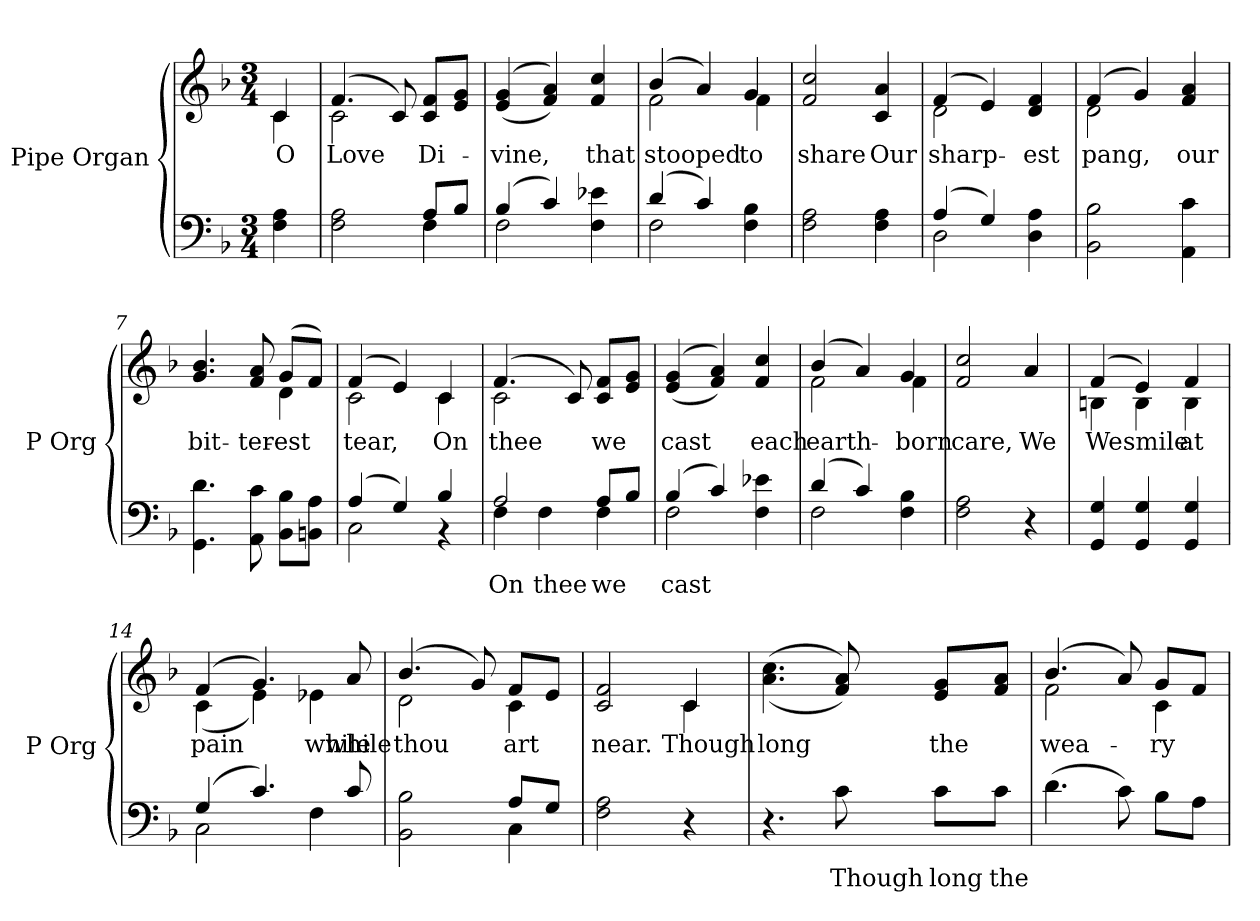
**kern	**text	**kern	**text
*part2	*part2	*part1	*part1
*staff2	*staff2	*staff1	*staff1
*I"Pipe Organ	*	*I"Pipe Organ	*
*I'P Org	*	*I'P Org	*
*clefF4	*	*clefG2	*
*k[b-]	*	*k[b-]	*
*M3/4	*	*M3/4	*
*MM96	*	*MM96	*
=	=	=	=
!	!	!	!LO:LY:b
*	*	*^	*
4F\ 4A\	.	4c/	4c\	O
=1	=1	=1	=1	=1
*^	*	*	*	*
!	!	!	!	!	!LO:LY:b
2F\ 2A\	2ryy	.	(>4.f/	2c\	Love
.	.	.	8c/)	.	.
!	!	!	!	!	!LO:LY:b
8A/L	4F\	.	8c/ 8f/L	4ryy	Di-
8B-/J	.	.	8e/ 8g/J	.	.
*	*	*	*v	*v	*
=2	=2	=2	=2	=2
!	!	!	!	!LO:LY:b
(>4B-/	2F\	.	(<(>4e/ 4g/	-vine,
4c/)	.	.	4f/ 4a/))	.
!	!	!	!	!LO:LY:b
4F\ 4e-X\	4ryy	.	4f/ 4cc/	that
=3	=3	=3	=3	=3
!	!	!	!	!LO:LY:b
*	*	*	*^	*
(>4d/	2F\	.	(>4b-/	2f\	stooped
4c/)	.	.	4a/)	.	.
!	!	!	!	!	!LO:LY:b
4F\ 4B-\	4ryy	.	4g/	4f\	to
=4	=4	=4	=4	=4	=4
!	!	!	!	!	!LO:LY:b
*v	*v	*	*	*	*
*	*	*v	*v	*
2F\ 2A\	.	2f/ 2cc/	share
!	!	!	!LO:LY:b
4F\ 4A\	.	4c/ 4a/	Our
=5	=5	=5	=5
*^	*	*	*
!	!	!	!	!LO:LY:b
*	*	*	*^	*
(>4A/	2D\	.	(>4f/	2d\	sharp-
4G/)	.	.	4e/)	.	.
!	!	!	!	!	!LO:LY:b
4D\ 4A\	4ryy	.	4d/ 4f/	4ryy	-est
!!LO:LB:g=z	!!
=6	=6	=6	=6	=6	=6
!	!	!	!	!	!LO:LY:b
*v	*v	*	*	*	*
2BB-\ 2B-\	.	(>4f/	2d\	pang,
.	.	4g/)	.	.
!	!	!	!	!LO:LY:b
4AA\ 4c\	.	4f/ 4a/	4ryy	our
=7	=7	=7	=7	=7
!	!	!	!	!LO:LY:b
4.GG\ 4.d\	.	4.g/ 4.b-/	2ryy	bit-
!	!	!	!	!LO:LY:b
8AA\ 8c\	.	8f/ 8a/	.	-ter-
!	!	!	!	!LO:LY:b
8BB-\ 8B-\L	.	(>8g/L	4d\	-est
8BBn\ 8A\J	.	8f/J)	.	.
=8	=8	=8	=8	=8
*^	*	*	*	*
!	!	!	!	!	!LO:LY:b
(>4A/	2C\	.	(>4f/	2c\	tear,
4G/)	.	.	4e/)	.	.
!	!	!	!	!	!LO:LY:b
4B-/	4r	.	4c/	4c\	On
=9	=9	=9	=9	=9	=9
!	!	!LO:LY:a	!	!	!LO:LY:b
2A/	4F\	On	(>4.f/	2c\	thee
!	!	!LO:LY:a	!	!	!
.	4F\	thee	.	.	.
.	.	.	8c/)	.	.
!	!	!LO:LY:a	!	!	!LO:LY:b
8A/L	4F\	we	8c/ 8f/L	4ryy	we
8B-/J	.	.	8e/ 8g/J	.	.
*	*	*	*v	*v	*
!!LO:LB:g=z
=10	=10	=10	=10	=10
!	!	!LO:LY:a	!	!LO:LY:b
(>4B-/	2F\	cast	(<(>4e/ 4g/	cast
4c/)	.	.	4f/ 4a/))	.
!	!	!	!	!LO:LY:b
4F\ 4e-X\	4ryy	.	4f/ 4cc/	each
=11	=11	=11	=11	=11
!	!	!	!	!LO:LY:b
*	*	*	*^	*
(>4d/	2F\	.	(>4b-/	2f\	earth-
4c/)	.	.	4a/)	.	.
!	!	!	!	!	!LO:LY:b
4F\ 4B-\	4ryy	.	4g/	4f\	-born
=12	=12	=12	=12	=12	=12
!	!	!	!	!	!LO:LY:b
*v	*v	*	*	*	*
*	*	*v	*v	*
2F\ 2A\	.	2f/ 2cc/	care,
!	!	!	!LO:LY:b
4r	.	4a/	We
=13	=13	=13	=13
!	!	!	!LO:LY:b
*	*	*^	*
!	!	!	!	!LO:LY:b
4GG/ 4G/	.	(>4f/	4Bn\	We
!	!	!	!	!LO:LY:b
4GG/ 4G/	.	4e/)	4B\	smile
!	!	!	!	!LO:LY:b
!	!	!	!	!LO:LY:b
4GG/ 4G/	.	4f/	4B\	at
=14	=14	=14	=14	=14
*^	*	*	*	*
!	!	!	!	!	!LO:LY:b
!	!	!	!	!	!LO:LY:b
(>4G/	2C\	.	(>4f/	(<4c\	pain
4.c/)	.	.	4.g/)	4e\)	.
!	!	!	!	!	!LO:LY:b
.	4F\	.	.	4e-X\	while
!	!	!	!	!	!LO:LY:b
8c/	.	.	8a/	.	while
!!LO:LB:g=z	!!
=15	=15	=15	=15	=15	=15
!	!	!	!	!	!LO:LY:b
2BB-\ 2B-\	2ryy	.	(>4.b-/	2d\	thou
.	.	.	8g/)	.	.
!	!	!	!	!	!LO:LY:b
8A/L	4C\	.	8f/L	4c\	art
8G/J	.	.	8e/J	.	.
*v	*v	*	*	*	*
=16	=16	=16	=16	=16
!	!	!	!	!LO:LY:b
2F\ 2A\	.	2c/ 2f/	2ryy	near.
!	!	!	!	!LO:LY:b
4r	.	4c/	4c\	Though
=17	=17	=17	=17	=17
!	!	!	!	!LO:LY:b
*	*	*v	*v	*
4.r	.	(>(<4.a\ 4.cc\	long
!	!LO:LY:a	!	!
8c\	Though	8f/ 8a/))	.
!	!LO:LY:a	!	!LO:LY:b
8c\L	long	8e/ 8g/L	the
!	!LO:LY:a	!	!
8c\J	the	8f/ 8a/J	.
=18	=18	=18	=18
!	!	!	!LO:LY:b
*	*	*^	*
(>4.d\	.	(>4.b-/	2f\	wea-
8c\)	.	8a/)	.	.
!	!	!	!	!LO:LY:b
8B-\L	.	8g/L	4c\	-ry
8A\J	.	8f/J	.	.
*	*	*v	*v	*
=	=	=	=
*-	*-	*-	*-
